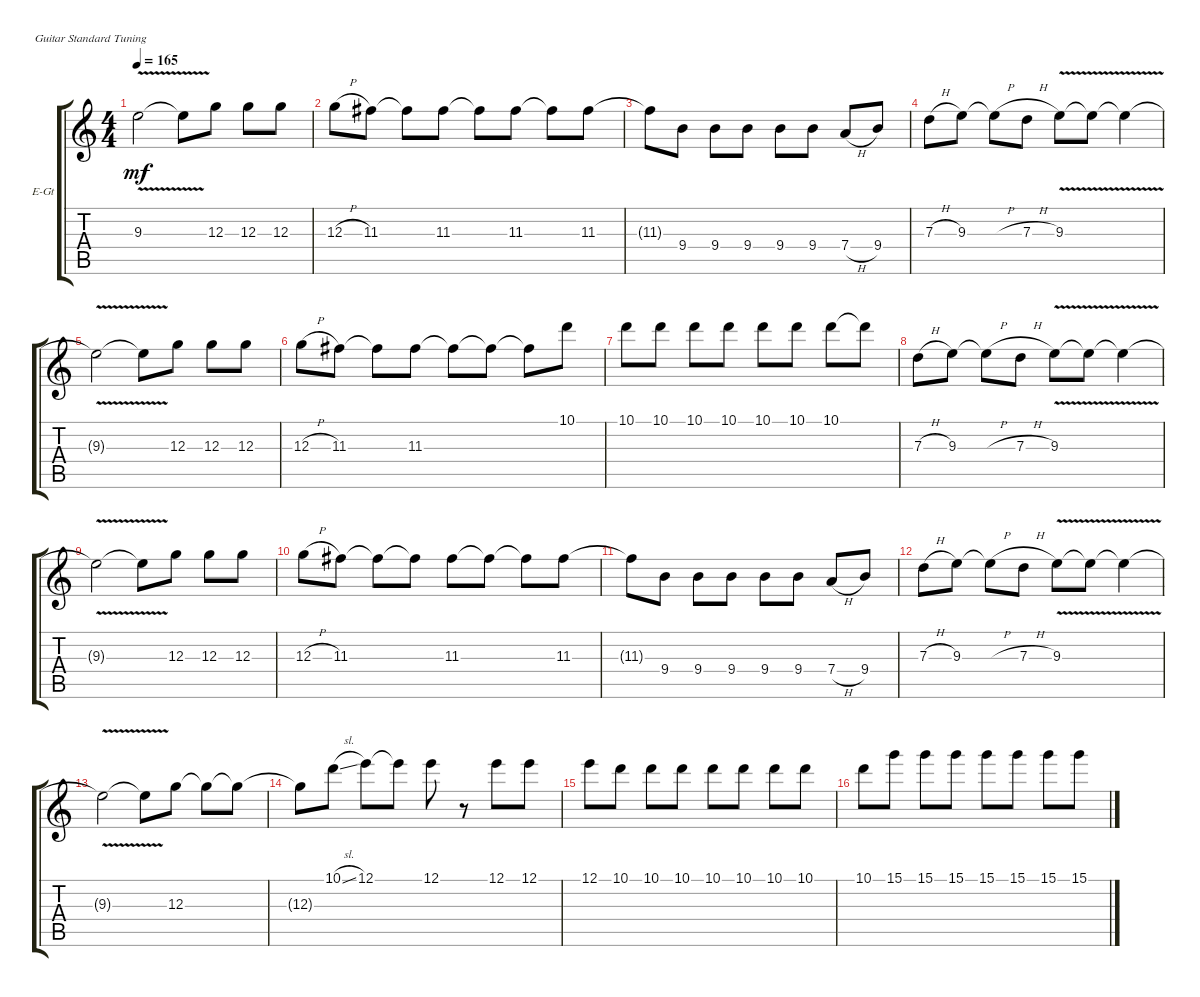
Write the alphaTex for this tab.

\defaultSystemsLayout 4
\bracketExtendMode groupsimilarinstruments
\firstSystemTrackNameOrientation horizontal
\otherSystemsTrackNameOrientation horizontal
\track ("Electric Guitar" "E-Gt") {instrument electricguitarclean}
\staff {score tabs}
\tuning (E4 B3 G3 D3 A2 E2)
\ts (4 4)
\tempo 165
\clef g2
\ks c
9.3{v t}.2{dy mf} 9.3{v t}.8 12.3.8 12.3.8 12.3.8 |
12.3{h}.8 11.3.8 11.3{t}.8 11.3.8 11.3{t}.8 11.3.8 11.3{t}.8 11.3.8 |
11.3{t}.8 9.4.8 9.4.8 9.4.8 9.4.8 9.4.8 7.4{h}.8 9.4.8 |
7.3{h}.8 9.3.8 9.3{h t}.8 7.3{h}.8 9.3{v}.8 9.3{v t}.8 9.3{v t}.4 |
9.3{v t}.2 9.3{v t}.8 12.3.8 12.3.8 12.3.8 |
12.3{h}.8 11.3.8 11.3{t}.8 11.3.8 11.3{t}.8 11.3{t}.8 11.3{t}.8 10.1.8 |
10.1.8 10.1.8 10.1.8 10.1.8 10.1.8 10.1.8 10.1.8 10.1{t}.8 |
7.3{h}.8 9.3.8 9.3{h t}.8 7.3{h}.8 9.3{v}.8 9.3{v t}.8 9.3{v t}.4 |
9.3{v t}.2 9.3{v t}.8 12.3.8 12.3.8 12.3.8 |
12.3{h}.8 11.3.8 11.3{t}.8 11.3{t}.8 11.3.8 11.3{t}.8 11.3{t}.8 11.3.8 |
11.3{t}.8 9.4.8 9.4.8 9.4.8 9.4.8 9.4.8 7.4{h}.8 9.4.8 |
7.3{h}.8 9.3.8 9.3{h t}.8 7.3{h}.8 9.3{v}.8 9.3{v t}.8 9.3{v t}.4 |
9.3{v t}.2 9.3{v t}.8 12.3.8 12.3{t}.8 12.3{t}.8 |
12.3{t}.8 10.1{sl}.8 12.1.8 12.1{t}.8 12.1.8 r.8 12.1.8 12.1.8 |
12.1.8 10.1.8 10.1.8 10.1.8 10.1.8 10.1.8 10.1.8 10.1.8 |
10.1.8 15.1.8 15.1.8 15.1.8 15.1.8 15.1.8 15.1.8 15.1.8
